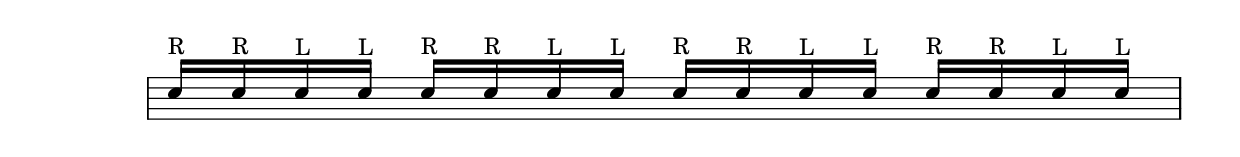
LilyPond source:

\version "2.22.1"

rudiment = \drummode {
  \repeat unfold 4 {
    sn16^"R" 16^"R" sn16^"L" 16^"L"
  }
}

\score {
  <<
    \new DrumStaff <<
      \override Score.SystemStartBar.collapse-height = #-inf.0
      \omit Staff.TimeSignature
      \omit Staff.Clef
      \new DrumVoice { \stemUp \rudiment }
    >>
  >>

  \layout {
    ragged-last = ##f
  }
}